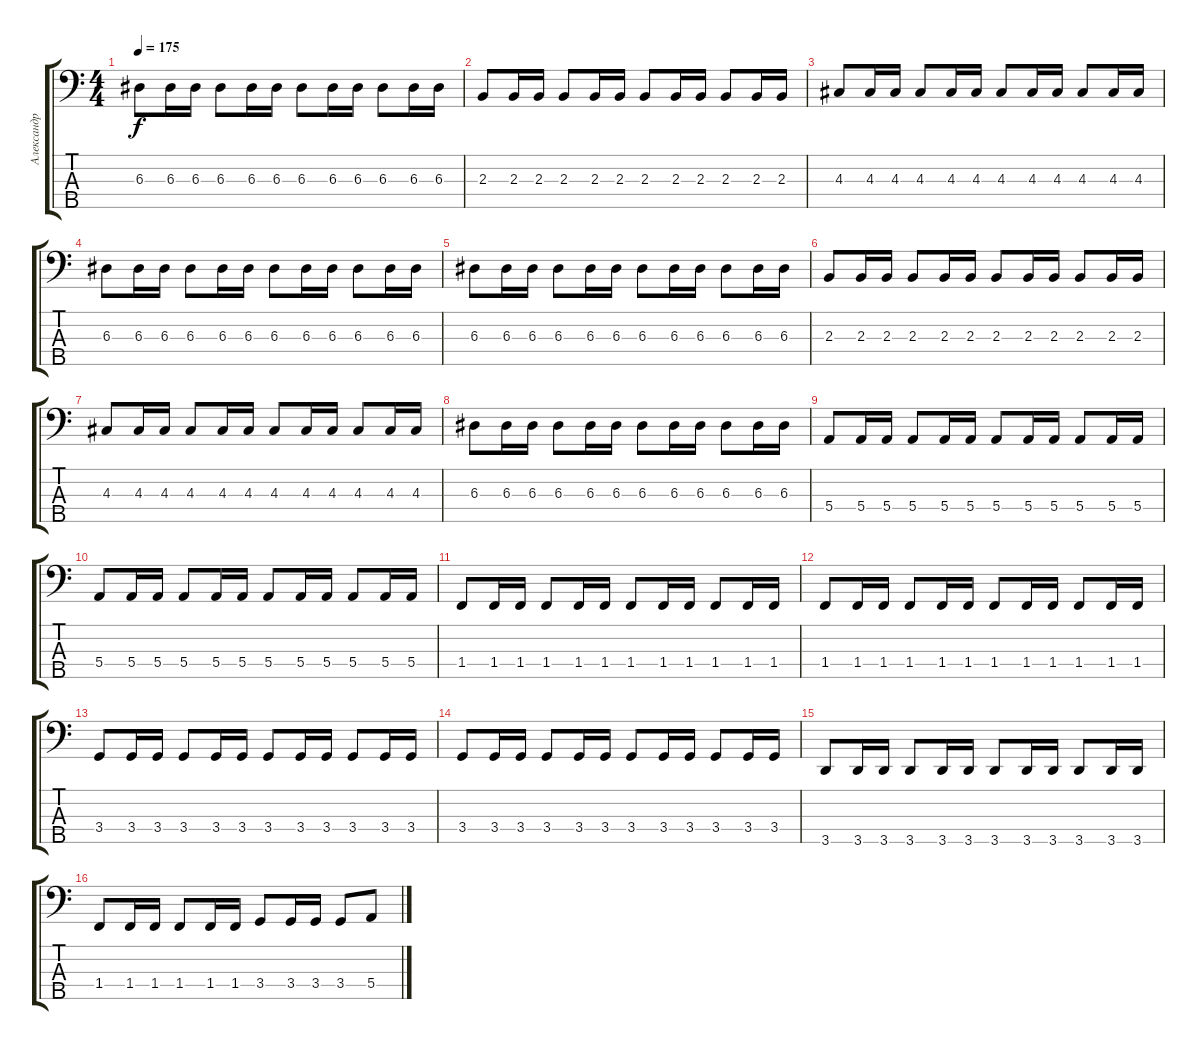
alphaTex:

\track ("Александр Швец" "Александр ") {instrument electricbasspick}
\staff {score tabs}
\tuning (G2 D2 A1 E1 B0) {hide}
\ts (4 4)
\tempo 175
\clef f4
\ks c
6.3.8{dy f} 6.3.16 6.3.16 6.3.8 6.3.16 6.3.16 6.3.8 6.3.16 6.3.16 6.3.8 6.3.16 6.3.16 |
2.3.8 2.3.16 2.3.16 2.3.8 2.3.16 2.3.16 2.3.8 2.3.16 2.3.16 2.3.8 2.3.16 2.3.16 |
4.3.8 4.3.16 4.3.16 4.3.8 4.3.16 4.3.16 4.3.8 4.3.16 4.3.16 4.3.8 4.3.16 4.3.16 |
6.3.8 6.3.16 6.3.16 6.3.8 6.3.16 6.3.16 6.3.8 6.3.16 6.3.16 6.3.8 6.3.16 6.3.16 |
6.3.8 6.3.16 6.3.16 6.3.8 6.3.16 6.3.16 6.3.8 6.3.16 6.3.16 6.3.8 6.3.16 6.3.16 |
2.3.8 2.3.16 2.3.16 2.3.8 2.3.16 2.3.16 2.3.8 2.3.16 2.3.16 2.3.8 2.3.16 2.3.16 |
4.3.8 4.3.16 4.3.16 4.3.8 4.3.16 4.3.16 4.3.8 4.3.16 4.3.16 4.3.8 4.3.16 4.3.16 |
6.3.8 6.3.16 6.3.16 6.3.8 6.3.16 6.3.16 6.3.8 6.3.16 6.3.16 6.3.8 6.3.16 6.3.16 |
5.4.8 5.4.16 5.4.16 5.4.8 5.4.16 5.4.16 5.4.8 5.4.16 5.4.16 5.4.8 5.4.16 5.4.16 |
5.4.8 5.4.16 5.4.16 5.4.8 5.4.16 5.4.16 5.4.8 5.4.16 5.4.16 5.4.8 5.4.16 5.4.16 |
1.4.8 1.4.16 1.4.16 1.4.8 1.4.16 1.4.16 1.4.8 1.4.16 1.4.16 1.4.8 1.4.16 1.4.16 |
1.4.8 1.4.16 1.4.16 1.4.8 1.4.16 1.4.16 1.4.8 1.4.16 1.4.16 1.4.8 1.4.16 1.4.16 |
3.4.8 3.4.16 3.4.16 3.4.8 3.4.16 3.4.16 3.4.8 3.4.16 3.4.16 3.4.8 3.4.16 3.4.16 |
3.4.8 3.4.16 3.4.16 3.4.8 3.4.16 3.4.16 3.4.8 3.4.16 3.4.16 3.4.8 3.4.16 3.4.16 |
3.5.8 3.5.16 3.5.16 3.5.8 3.5.16 3.5.16 3.5.8 3.5.16 3.5.16 3.5.8 3.5.16 3.5.16 |
1.4.8 1.4.16 1.4.16 1.4.8 1.4.16 1.4.16 3.4.8 3.4.16 3.4.16 3.4.8 5.4.8
